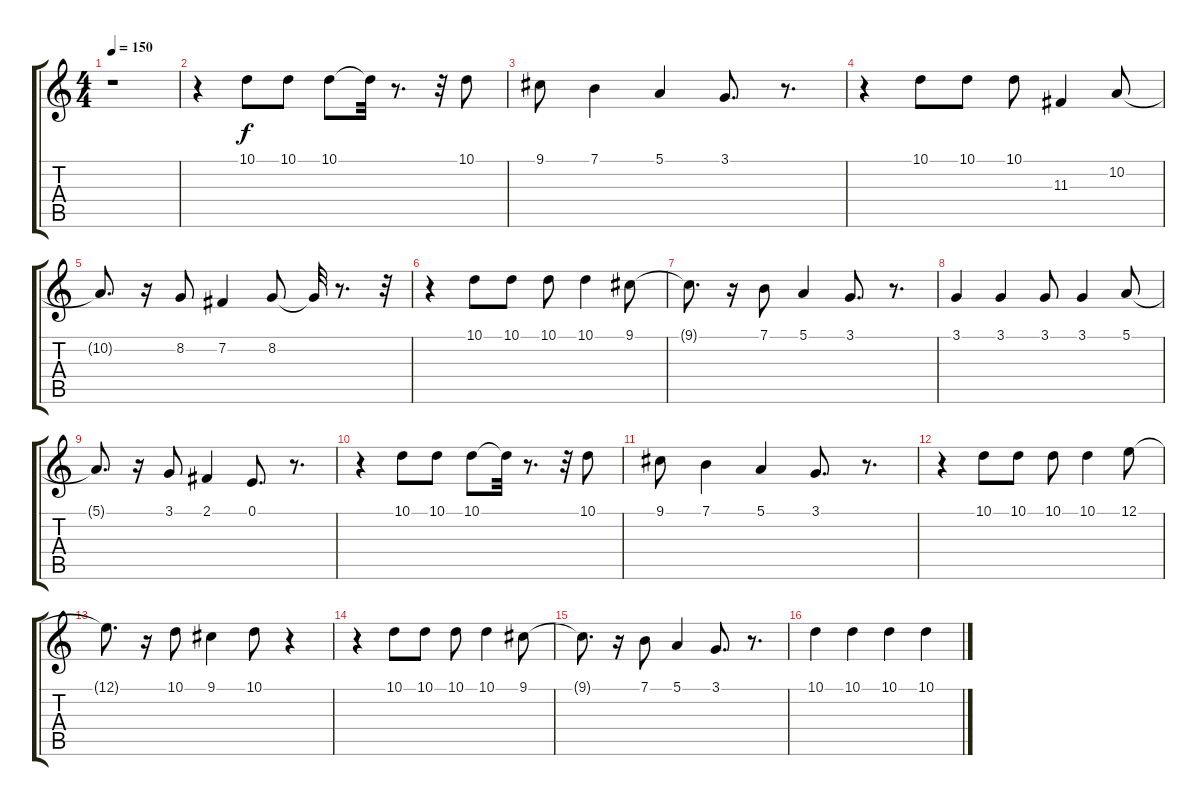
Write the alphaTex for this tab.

\track "" {instrument clarinet}
\staff {score tabs}
\tuning (E4 B3 G3 D3 A2 E2) {hide}
\ts (4 4)
\tempo 150
\clef g2
\ks c
r.1{dy f} |
r.4 10.1.8 10.1.8 10.1.8 10.1{t}.32 r.8{d} r.32 10.1.8 |
9.1.8 7.1.4 5.1.4 3.1.8{d} r.8{d} |
r.4 10.1.8 10.1.8 10.1.8 11.3.4 10.2.8 |
10.2{t}.8{d} r.16 8.2.8 7.2.4 8.2.8 8.2{t}.32 r.8{d} r.32 |
r.4 10.1.8 10.1.8 10.1.8 10.1.4 9.1.8 |
9.1{t}.8{d} r.16 7.1.8 5.1.4 3.1.8{d} r.8{d} |
3.1.4 3.1.4 3.1.8 3.1.4 5.1.8 |
5.1{t}.8{d} r.16 3.1.8 2.1.4 0.1.8{d} r.8{d} |
r.4 10.1.8 10.1.8 10.1.8 10.1{t}.32 r.8{d} r.32 10.1.8 |
9.1.8 7.1.4 5.1.4 3.1.8{d} r.8{d} |
r.4 10.1.8 10.1.8 10.1.8 10.1.4 12.1.8 |
12.1{t}.8{d} r.16 10.1.8 9.1.4 10.1.8 r.4 |
r.4 10.1.8 10.1.8 10.1.8 10.1.4 9.1.8 |
9.1{t}.8{d} r.16 7.1.8 5.1.4 3.1.8{d} r.8{d} |
10.1.4 10.1.4 10.1.4 10.1.4
